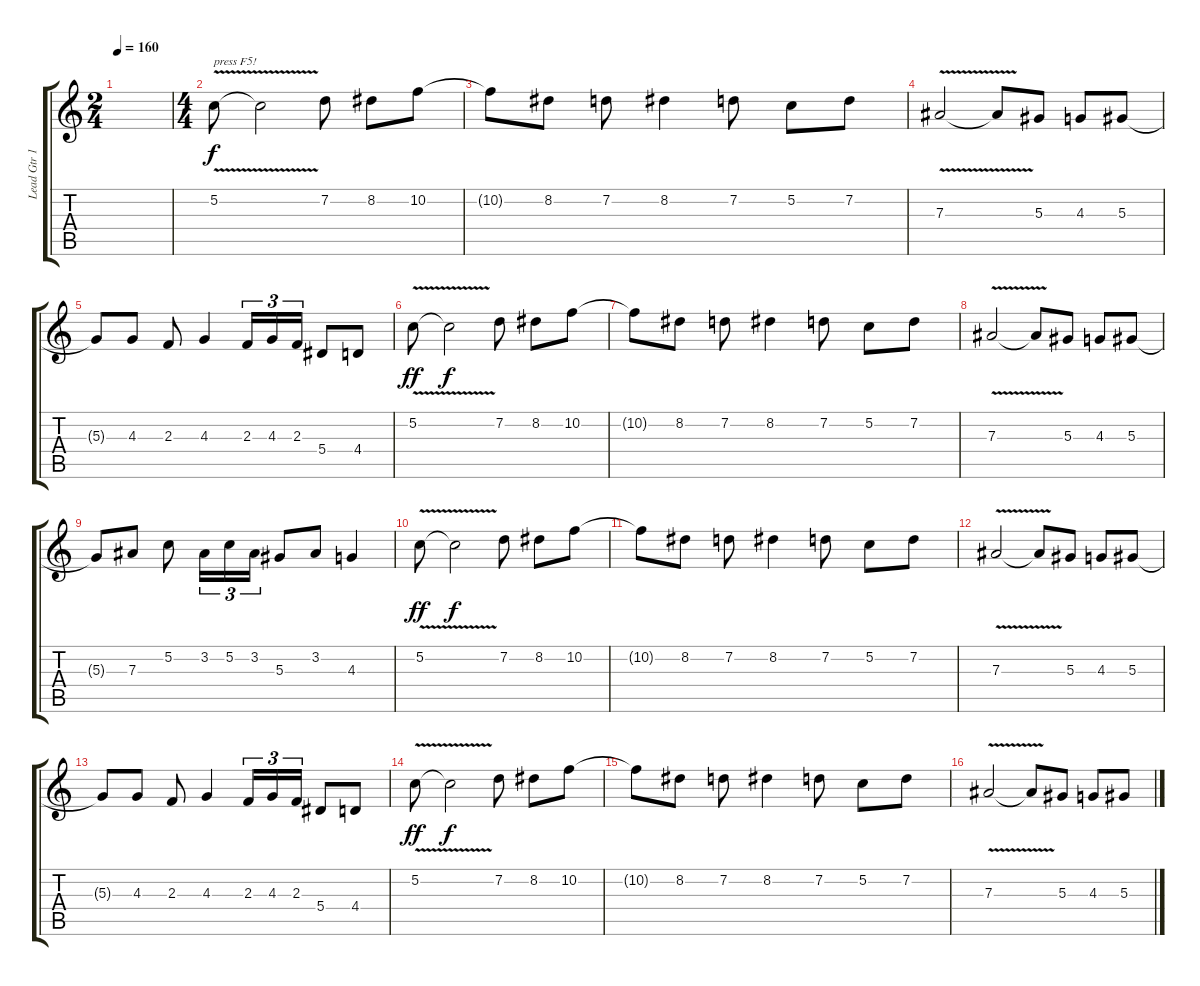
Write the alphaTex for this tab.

\track ("Lead Gtr 1" "Lead Gtr 1") {instrument distortionguitar}
\staff {score tabs}
\tuning (C4 G3 Eb3 Bb2 F2 C2) {hide}
\ts (2 4)
\tempo 160
\clef g2
\ks c
|
\ts (4 4)
5.2{v}.8{txt "press F5!"} 5.2{t}.2{dy f} 7.2.8 8.2.8 10.2.8 |
10.2{t}.8 8.2.8 7.2.8 8.2.4 7.2.8 5.2.8 7.2.8 |
7.3{v}.2 7.3{t}.8 5.3.8 4.3.8 5.3.8 |
5.3{t}.8 4.3.8 2.3.8 4.3.4 2.3.16{tu (3 2)} 4.3.16{tu (3 2)} 2.3.16{tu (3 2)} 5.4.8 4.4.8 |
5.2{v}.8{dy ff} 5.2{t}.2{dy f} 7.2.8 8.2.8 10.2.8 |
10.2{t}.8 8.2.8 7.2.8 8.2.4 7.2.8 5.2.8 7.2.8 |
7.3{v}.2 7.3{t}.8 5.3.8 4.3.8 5.3.8 |
5.3{t}.8 7.3.8 5.2.8 3.2.16{tu (3 2)} 5.2.16{tu (3 2)} 3.2.16{tu (3 2)} 5.3.8 3.2.8 4.3.4 |
5.2{v}.8{dy ff} 5.2{t}.2{dy f} 7.2.8 8.2.8 10.2.8 |
10.2{t}.8 8.2.8 7.2.8 8.2.4 7.2.8 5.2.8 7.2.8 |
7.3{v}.2 7.3{t}.8 5.3.8 4.3.8 5.3.8 |
5.3{t}.8 4.3.8 2.3.8 4.3.4 2.3.16{tu (3 2)} 4.3.16{tu (3 2)} 2.3.16{tu (3 2)} 5.4.8 4.4.8 |
5.2{v}.8{dy ff} 5.2{t}.2{dy f} 7.2.8 8.2.8 10.2.8 |
10.2{t}.8 8.2.8 7.2.8 8.2.4 7.2.8 5.2.8 7.2.8 |
7.3{v}.2 7.3{t}.8 5.3.8 4.3.8 5.3.8
